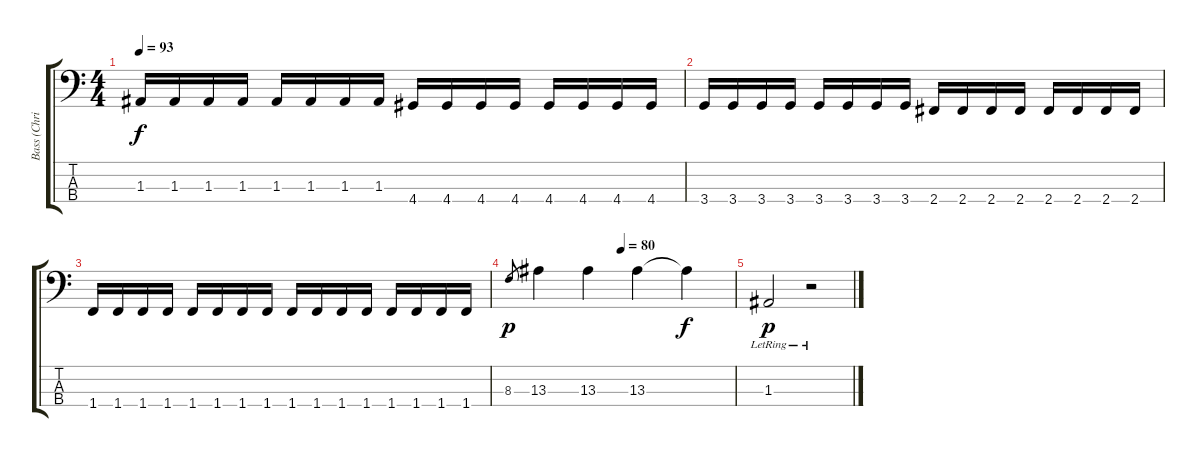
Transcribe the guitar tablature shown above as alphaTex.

\track ("Bass (Chris Wolstenholme)" "Bass (Chri") {instrument electricbassfinger}
\staff {score tabs}
\tuning (G2 D2 A1 E1) {hide}
\ts (4 4)
\tempo 93
\clef f4
\ks c
1.3.16{dy f} 1.3.16 1.3.16 1.3.16 1.3.16 1.3.16 1.3.16 1.3.16 4.4.16 4.4.16 4.4.16 4.4.16 4.4.16 4.4.16 4.4.16 4.4.16 |
3.4.16 3.4.16 3.4.16 3.4.16 3.4.16 3.4.16 3.4.16 3.4.16 2.4.16 2.4.16 2.4.16 2.4.16 2.4.16 2.4.16 2.4.16 2.4.16 |
1.4.16 1.4.16 1.4.16 1.4.16 1.4.16 1.4.16 1.4.16 1.4.16 1.4.16 1.4.16 1.4.16 1.4.16 1.4.16 1.4.16 1.4.16 1.4.16 |
\tempo (80 0.5)
8.3.8{gr dy p} 13.3.4 13.3.4 13.3.4 13.3{t}.4{dy f} |
1.3{lr}.2{dy p} r.2
